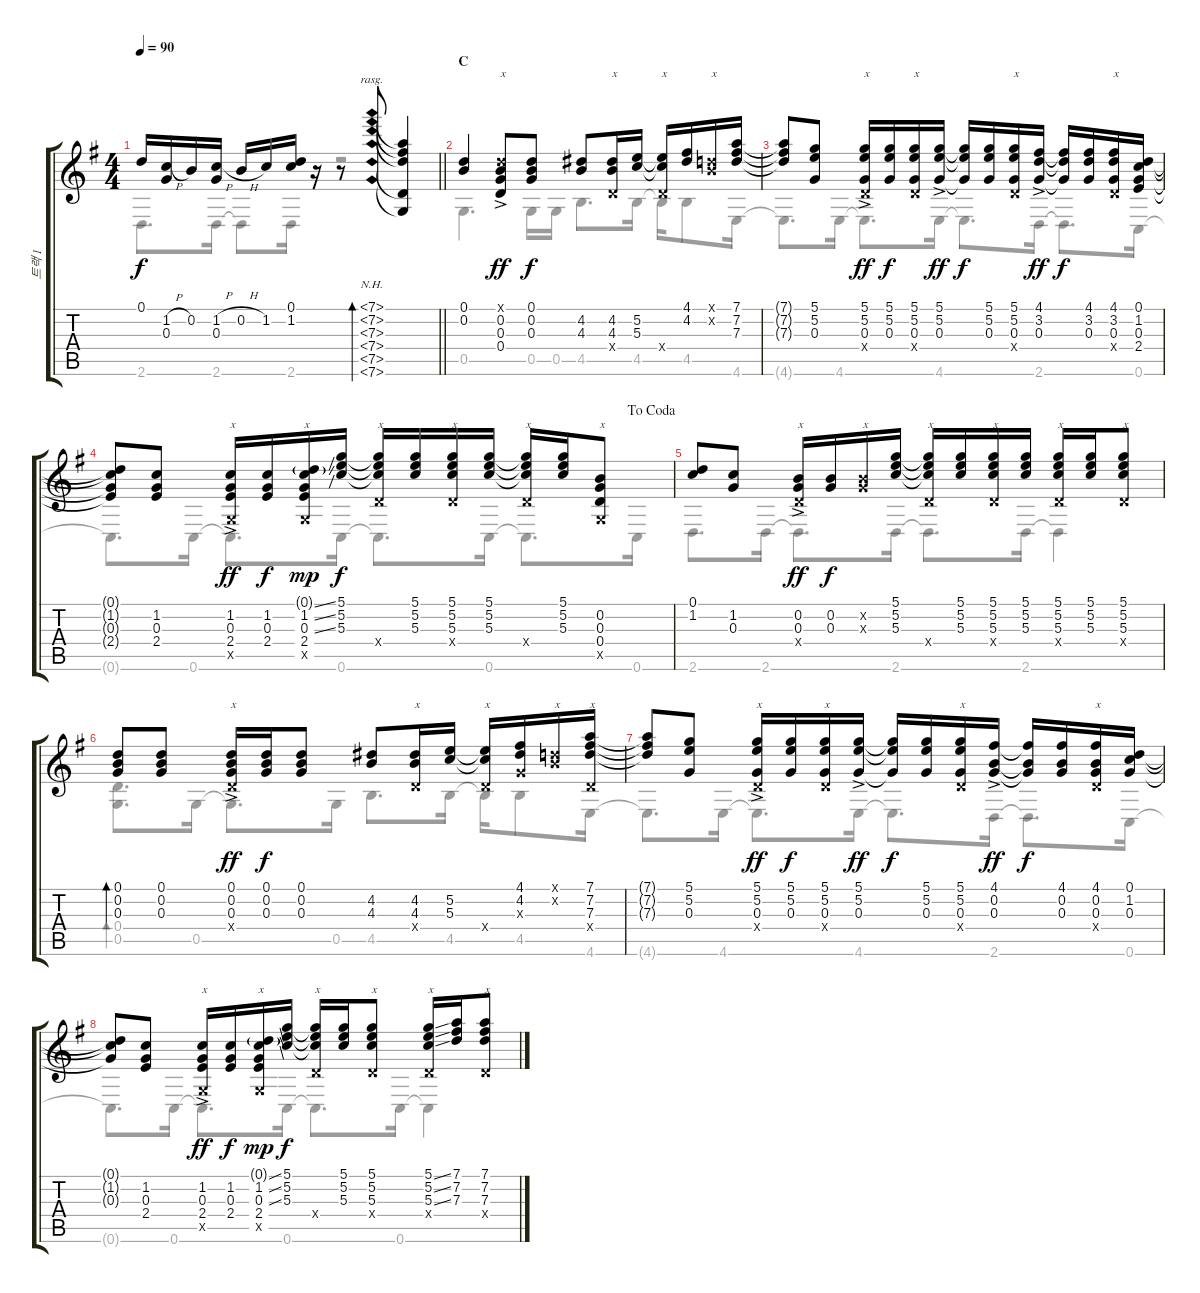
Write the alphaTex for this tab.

\track ("트랙 1" "트랙 1") {instrument acousticguitarsteel}
\staff {score tabs}
\tuning (D4 B3 G3 D3 G2 C2) {hide}
\voice
\ts (4 4)
\tempo 90
\clef g2
\barLineRight lightlight
\ks g
0.1.16{dy f} (1.2{h} 0.3).16 0.2.16 (1.2{h} 0.3).16 0.2{h}.16 1.2.16 (0.1 1.2).16 r.16 r.8 (7.1{nh} 7.2{nh} 7.3{nh} 7.4{nh} 7.5{nh} 7.6{nh}).8{bd 120 rasg ii} (7.1{t} 7.2{t} 7.3{t} 7.5{t} 7.6{t}).4 |
\section ("" "C")
(0.1 0.2).4 (0.1{ac x} 0.2{ac} 0.3{ac} 0.4{ac}).8{txt "x" dy ff} (0.1 0.2 0.3).8{dy f} (4.2 4.3).8 (4.2 4.3 0.4{x}).16{txt "x"} (5.2 5.3).16 (5.2{t} 5.3{t} 0.4{x}).16{txt "x"} (4.1 4.2).16 (0.1{x} 0.2{x}).16{txt "x"} (7.1 7.2 7.3).16 |
(7.1{t} 7.2{t} 7.3{t}).8 (5.1 5.2 0.3).8 (5.1{ac} 5.2{ac} 0.3{ac} 0.4{x}).16{txt "x" dy ff} (5.1 5.2 0.3).16{dy f} (5.1 5.2 0.3 0.4{x}).16{txt "x"} (5.1{ac} 5.2{ac} 0.3{ac}).16{dy ff} (5.1{t} 5.2{t} 0.3{t}).16{dy f} (5.1 5.2 0.3).16 (5.1 5.2 0.3 0.4{x}).16{txt "x"} (4.1{ac} 3.2{ac} 0.3{ac}).16{dy ff} (4.1{t} 3.2{t} 0.3{t}).16{dy f} (4.1 3.2 0.3).16 (4.1 3.2 0.3 0.4{x}).16{txt "x"} (0.1 1.2 0.3 2.4).16 |
\jump dacoda
(0.1{t} 1.2{t} 0.3{t} 2.4{t}).8 (1.2 0.3 2.4).8 (1.2{ac} 0.3{ac} 2.4{ac} 0.5{ac x}).16{txt "x" dy ff} (1.2 0.3 2.4).16{dy f} (0.1{ss g} 1.2{ss} 0.3{ss} 2.4 0.5{x}).16{txt "x" dy mp} (5.1 5.2 5.3).16{dy f} (5.1{t} 5.2{t} 5.3{t} 0.4{x}).16{txt "x"} (5.1 5.2 5.3).16 (5.1 5.2 5.3 0.4{x}).16{txt "x"} (5.1 5.2 5.3).16 (5.1{t} 5.2{t} 5.3{t} 0.4{x}).16{txt "x"} (5.1 5.2 5.3).16 (0.2 0.3 0.4 0.5{x}).8{txt "x"} |
(0.1 1.2).8 (1.2 0.3).8 (0.2{ac} 0.3{ac} 0.4{ac x}).16{txt "x" dy ff} (0.2 0.3).16{dy f} (0.2{x} 0.3{x}).16{txt "x"} (5.1 5.2 5.3).16 (5.1{t} 5.2{t} 5.3{t} 0.4{x}).16{txt "x"} (5.1 5.2 5.3).16 (5.1 5.2 5.3 0.4{x}).16{txt "x"} (5.1 5.2 5.3).16 (5.1 5.2 5.3 0.4{x}).16{txt "x"} (5.1 5.2 5.3).16 (5.1 5.2 5.3 0.4{x}).8{txt "x"} |
(0.1 0.2 0.3).8{bd 120} (0.1 0.2 0.3).8 (0.1{ac} 0.2{ac} 0.3{ac} 0.4{ac x}).16{txt "x" dy ff} (0.1 0.2 0.3).16{dy f} (0.1 0.2 0.3).8 (4.2 4.3).8 (4.2 4.3 0.4{x}).16{txt "x"} (5.2 5.3).16 (5.2{t} 5.3{t} 0.4{x}).16{txt "x"} (4.1 4.2 0.3{x}).16 (0.1{x} 0.2{x}).16{txt "x"} (7.1 7.2 7.3 0.4{x}).16{txt "x"} |
(7.1{t} 7.2{t} 7.3{t}).8 (5.1 5.2 0.3).8 (5.1{ac} 5.2{ac} 0.3{ac} 0.4{ac x}).16{txt "x" dy ff} (5.1 5.2 0.3).16{dy f} (5.1 5.2 0.3 0.4{x}).16{txt "x"} (5.1{ac} 5.2{ac} 0.3{ac}).16{dy ff} (5.1{t} 5.2{t} 0.3{t}).16{dy f} (5.1 5.2 0.3).16 (5.1 5.2 0.3 0.4{x}).16{txt "x"} (4.1{ac} 0.2{ac} 0.3{ac}).16{dy ff} (4.1{t} 0.2{t} 0.3{t}).16{dy f} (4.1 0.2 0.3).16 (4.1 0.2 0.3 0.4{x}).16{txt "x"} (0.1 1.2 0.3).16 |
(0.1{t} 1.2{t} 0.3{t}).8 (1.2 0.3 2.4).8 (1.2{ac} 0.3{ac} 2.4{ac} 0.5{ac x}).16{txt "x" dy ff} (1.2 0.3 2.4).16{dy f} (0.1{ss g} 1.2{ss} 0.3{ss} 2.4 0.5{x}).16{txt "x" dy mp} (5.1 5.2 5.3).16{dy f} (5.1{t} 5.2{t} 5.3{t} 0.4{x}).16{txt "x"} (5.1 5.2 5.3).16 (5.1 5.2 5.3 0.4{x}).8{txt "x"} (5.1{ss} 5.2{ss} 5.3{ss} 0.4{x}).16{txt "x"} (7.1 7.2 7.3).16 (7.1 7.2 7.3 0.4{x}).8{txt "x"}
\voice
\clef g2
\ottava regular
\simile none
\barLineRight lightlight
\ks g
2.6.8{d dy f} 2.6.16 2.6{t}.8 2.6.16 r.16 r.2 |
0.5.4{d} 0.5.16 0.5.16 4.5.8{d} 4.5.16 4.5{t}.16 4.5.8 4.6.16 |
4.6{t}.8{d} 4.6.16 4.6{t}.8{d} 4.6.16 4.6{t}.8{d} 2.6.16 2.6{t}.8{d} 0.6.16 |
0.6{t}.8{d} 0.6.16 0.6{t}.8{d} 0.6.16 0.6{t}.8{d} 0.6.16 0.6{t}.8{d} 0.6.16 |
2.6.8{d} 2.6.16 2.6{t}.8{d} 2.6.16 2.6{t}.8{d} 2.6.16 2.6{t}.4 |
(0.4 0.5).8{d bd 120} 0.5.16 0.5{t}.8{d} 0.5.16 4.5.8{d} 4.5.16 4.5{t}.16 4.5.8 4.6.16 |
4.6{t}.8{d} 4.6.16 4.6{t}.8{d} 4.6.16 4.6{t}.8{d} 2.6.16 2.6{t}.8{d} 0.6.16 |
0.6{t}.8{d} 0.6.16 0.6{t}.8{d} 0.6.16 0.6{t}.8{d} 0.6.16 0.6{t}.4
